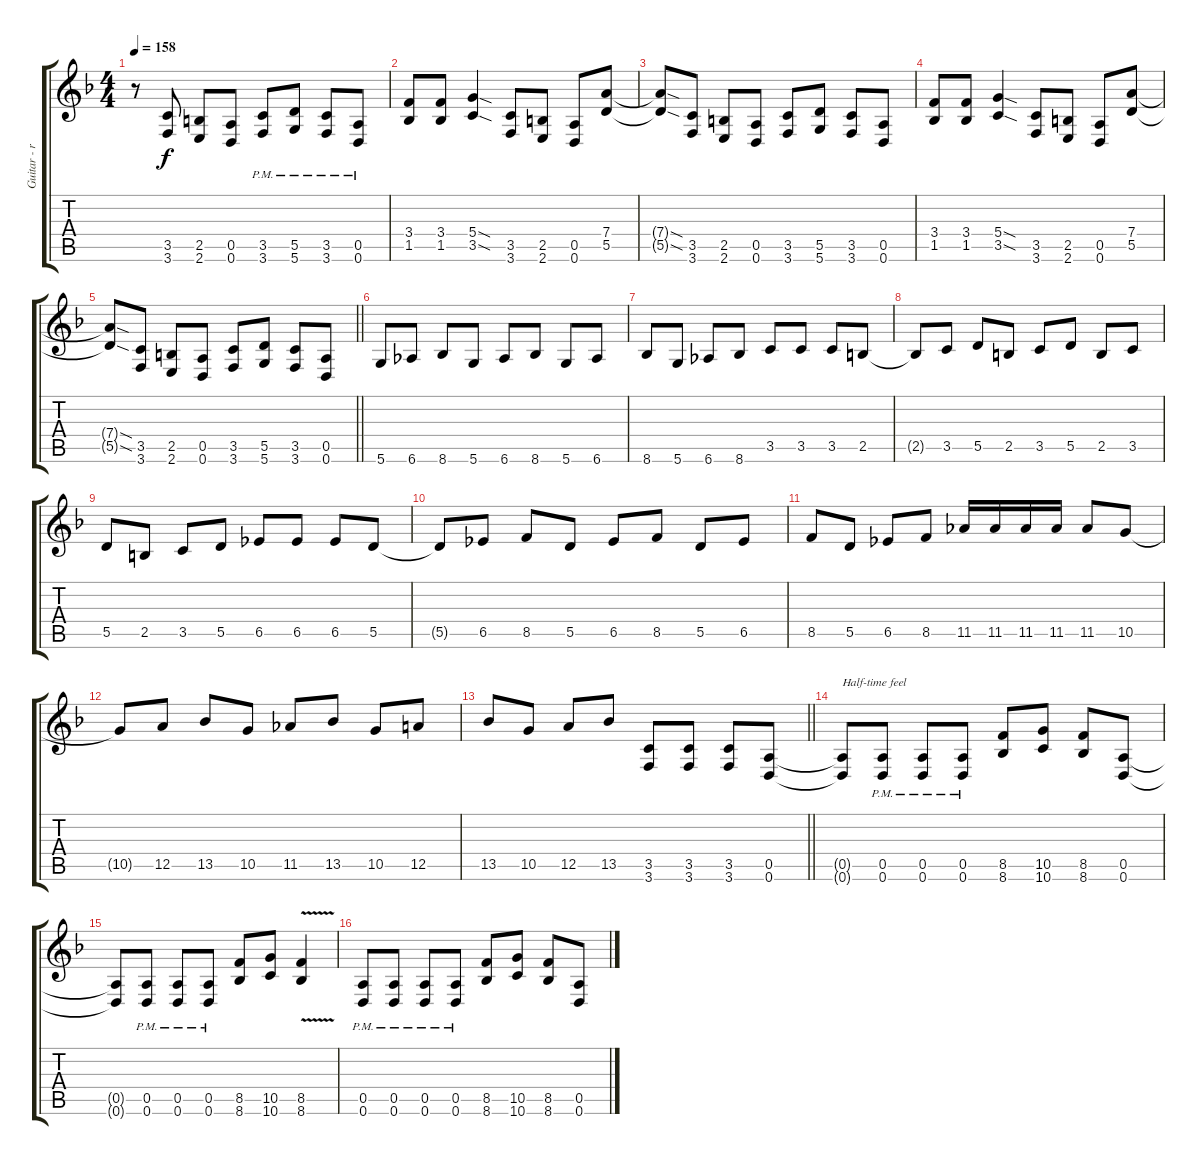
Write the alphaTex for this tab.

\track ("Guitar - right" "Guitar - r") {instrument distortionguitar}
\staff {score tabs}
\tuning (E4 B3 G3 D3 A2 D2) {hide}
\ts (4 4)
\tempo 158
\clef g2
\ks f
r.8{dy f} (3.5 3.6).8 (2.5 2.6).8 (0.5 0.6).8 (3.5{pm} 3.6{pm}).8 (5.5{pm} 5.6{pm}).8 (3.5{pm} 3.6{pm}).8 (0.5{pm} 0.6{pm}).8 |
(3.4 1.5).8 (3.4 1.5).8 (5.4{sod} 3.5{sod}).4 (3.5 3.6).8 (2.5 2.6).8 (0.5 0.6).8 (7.4 5.5).8 |
(7.4{sod t} 5.5{sod t}).8 (3.5 3.6).8 (2.5 2.6).8 (0.5 0.6).8 (3.5 3.6).8 (5.5 5.6).8 (3.5 3.6).8 (0.5 0.6).8 |
(3.4 1.5).8 (3.4 1.5).8 (5.4{sod} 3.5{sod}).4 (3.5 3.6).8 (2.5 2.6).8 (0.5 0.6).8 (7.4 5.5).8 |
\barLineRight lightlight
(7.4{sod t} 5.5{sod t}).8 (3.5 3.6).8 (2.5 2.6).8 (0.5 0.6).8 (3.5 3.6).8 (5.5 5.6).8 (3.5 3.6).8 (0.5 0.6).8 |
5.6.8 6.6.8 8.6.8 5.6.8 6.6.8 8.6.8 5.6.8 6.6.8 |
8.6.8 5.6.8 6.6.8 8.6.8 3.5.8 3.5.8 3.5.8 2.5.8 |
2.5{t}.8 3.5.8 5.5.8 2.5.8 3.5.8 5.5.8 2.5.8 3.5.8 |
5.5.8 2.5.8 3.5.8 5.5.8 6.5.8 6.5.8 6.5.8 5.5.8 |
5.5{t}.8 6.5.8 8.5.8 5.5.8 6.5.8 8.5.8 5.5.8 6.5.8 |
8.5.8 5.5.8 6.5.8 8.5.8 11.5.16 11.5.16 11.5.16 11.5.16 11.5.8 10.5.8 |
10.5{t}.8 12.5.8 13.5.8 10.5.8 11.5.8 13.5.8 10.5.8 12.5.8 |
\barLineRight lightlight
13.5.8 10.5.8 12.5.8 13.5.8 (3.5 3.6).8 (3.5 3.6).8 (3.5 3.6).8 (0.5 0.6).8 |
(0.5{t} 0.6{t}).8{txt "Half-time feel"} (0.5{pm} 0.6{pm}).8 (0.5{pm} 0.6{pm}).8 (0.5{pm} 0.6{pm}).8 (8.5 8.6).8 (10.5 10.6).8 (8.5 8.6).8 (0.5 0.6).8 |
(0.5{t} 0.6{t}).8 (0.5{pm} 0.6{pm}).8 (0.5{pm} 0.6{pm}).8 (0.5{pm} 0.6{pm}).8 (8.5 8.6).8 (10.5 10.6).8 (8.5{v} 8.6{v}).4 |
(0.5{pm} 0.6{pm}).8 (0.5{pm} 0.6{pm}).8 (0.5{pm} 0.6{pm}).8 (0.5{pm} 0.6{pm}).8 (8.5 8.6).8 (10.5 10.6).8 (8.5 8.6).8 (0.5 0.6).8
